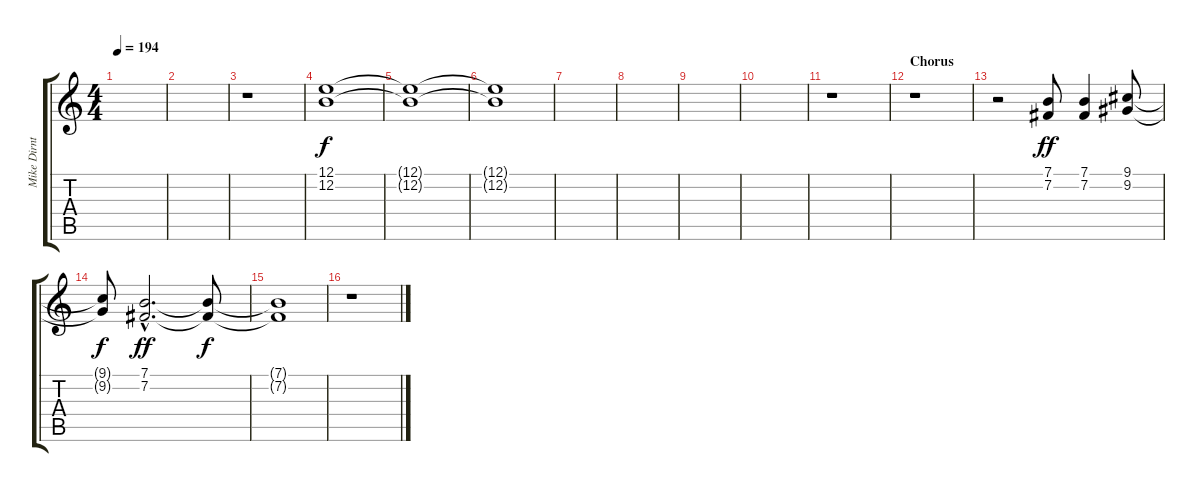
\track ("Mike Dirnt (Back Vocals)" "Mike Dirnt") {instrument lead6voice}
\staff {score tabs}
\tuning (E4 B3 G3 D3 A2 E2) {hide}
\ts (4 4)
\tempo 194
\clef g2
\ks c
|
|
r.1 |
(12.1 12.2).1 |
(12.1{t} 12.2{t}).1 |
(12.1{t} 12.2{t}).1 |
|
|
|
|
r.1 |
\section ("" "Chorus")
r.1 |
r.2 (7.1 7.2).8{dy ff} (7.1 7.2).4 (9.1 9.2).8 |
(9.1{t} 9.2{t}).8{dy f} (7.1{hac} 7.2{hac}).2{d dy ff} (7.1{t} 7.2{t}).8{dy f} |
(7.1{t} 7.2{t}).1 |
r.1
